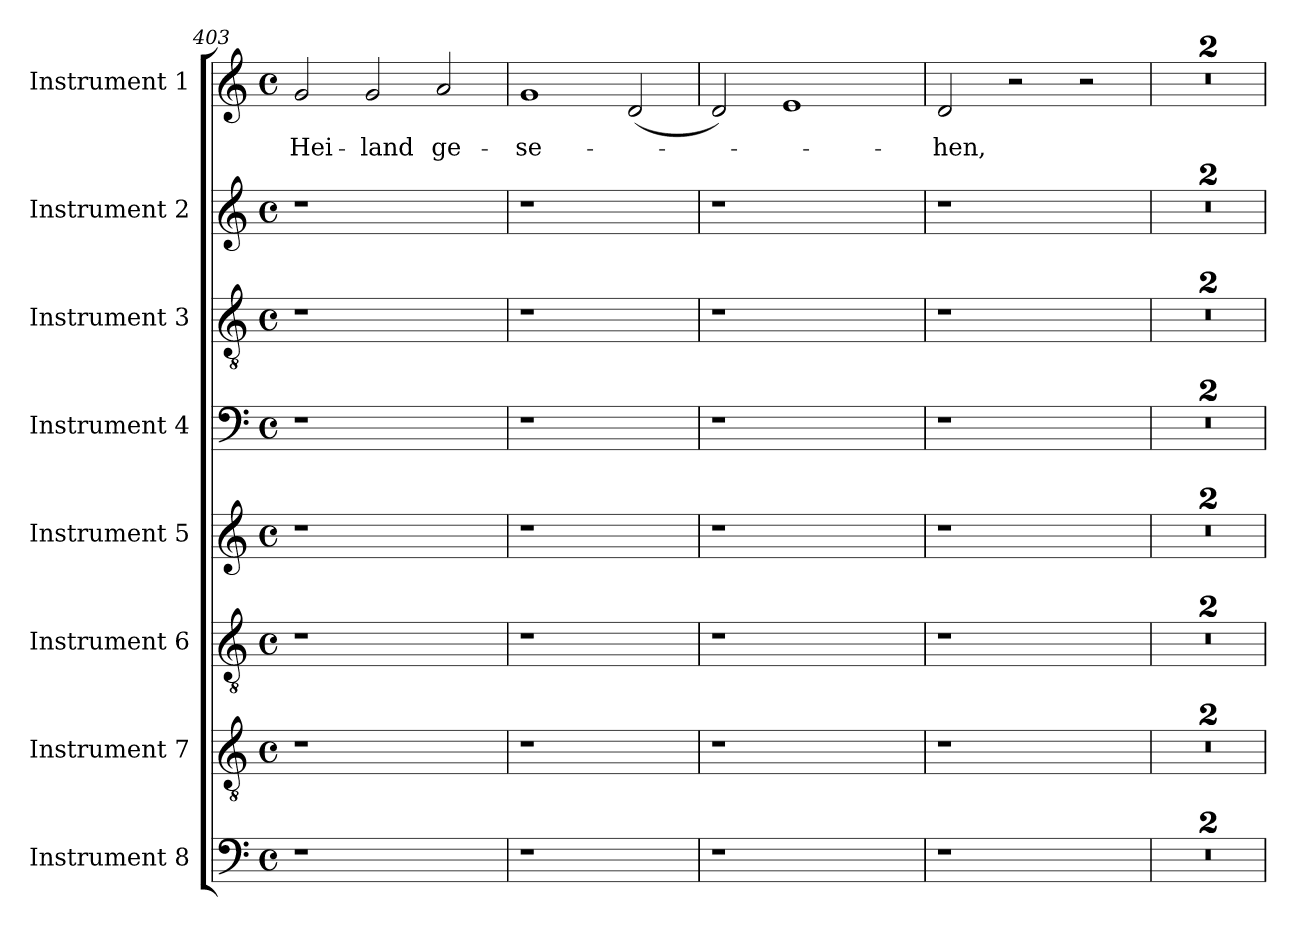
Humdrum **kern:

**kern	**kern	**kern	**kern	**kern	**kern	**kern	**kern	**text
*part8	*part7	*part6	*part5	*part4	*part3	*part2	*part1	*part1
*staff8	*staff7	*staff6	*staff5	*staff4	*staff3	*staff2	*staff1	*staff1
*I"Instrument 8	*I"Instrument 7	*I"Instrument 6	*I"Instrument 5	*I"Instrument 4	*I"Instrument 3	*I"Instrument 2	*I"Instrument 1	*
*clefF4	*clefGv2	*clefGv2	*clefG2	*clefF4	*clefGv2	*clefG2	*clefG2	*
*M4/4	*M4/4	*M4/4	*M4/4	*M4/4	*M4/4	*M4/4	*M4/4	*
*met(c)	*met(c)	*met(c)	*met(c)	*met(c)	*met(c)	*met(c)	*met(c)	*
=403	=403	=403	=403	=403	=403	=403	=403	=403
!	!	!	!	!	!	!	!	!LO:LY:b:cj
1r	1r	1r	1r	1r	1r	1r	2g/	Hei-
!	!	!	!	!	!	!	!	!LO:LY:b:cj
.	.	.	.	.	.	.	2g/	-land
!	!	!	!	!	!	!	!	!LO:LY:b:cj
2ryy	2ryy	2ryy	2ryy	2ryy	2ryy	2ryy	2a/	ge-
=404	=404	=404	=404	=404	=404	=404	=404	=404
!	!	!	!	!	!	!	!	!LO:LY:b:cj
1r	1r	1r	1r	1r	1r	1r	1g	-se-
2ryy	2ryy	2ryy	2ryy	2ryy	2ryy	2ryy	(<2d/	.
=405	=405	=405	=405	=405	=405	=405	=405	=405
1r	1r	1r	1r	1r	1r	1r	2d/)	.
.	.	.	.	.	.	.	1e	.
2ryy	2ryy	2ryy	2ryy	2ryy	2ryy	2ryy	.	.
=406	=406	=406	=406	=406	=406	=406	=406	=406
!	!	!	!	!	!	!	!	!LO:LY:b:cj
1r	1r	1r	1r	1r	1r	1r	2d/	-hen,
.	.	.	.	.	.	.	2r	.
2ryy	2ryy	2ryy	2ryy	2ryy	2ryy	2ryy	2r	.
=407	=407	=407	=407	=407	=407	=407	=407	=407
1r	1r	1r	1r	1r	1r	1r	1r	.
=408	=408	=408	=408	=408	=408	=408	=408	=408
1r	1r	1r	1r	1r	1r	1r	1r	.
=	=	=	=	=	=	=	=	=
*-	*-	*-	*-	*-	*-	*-	*-	*-
